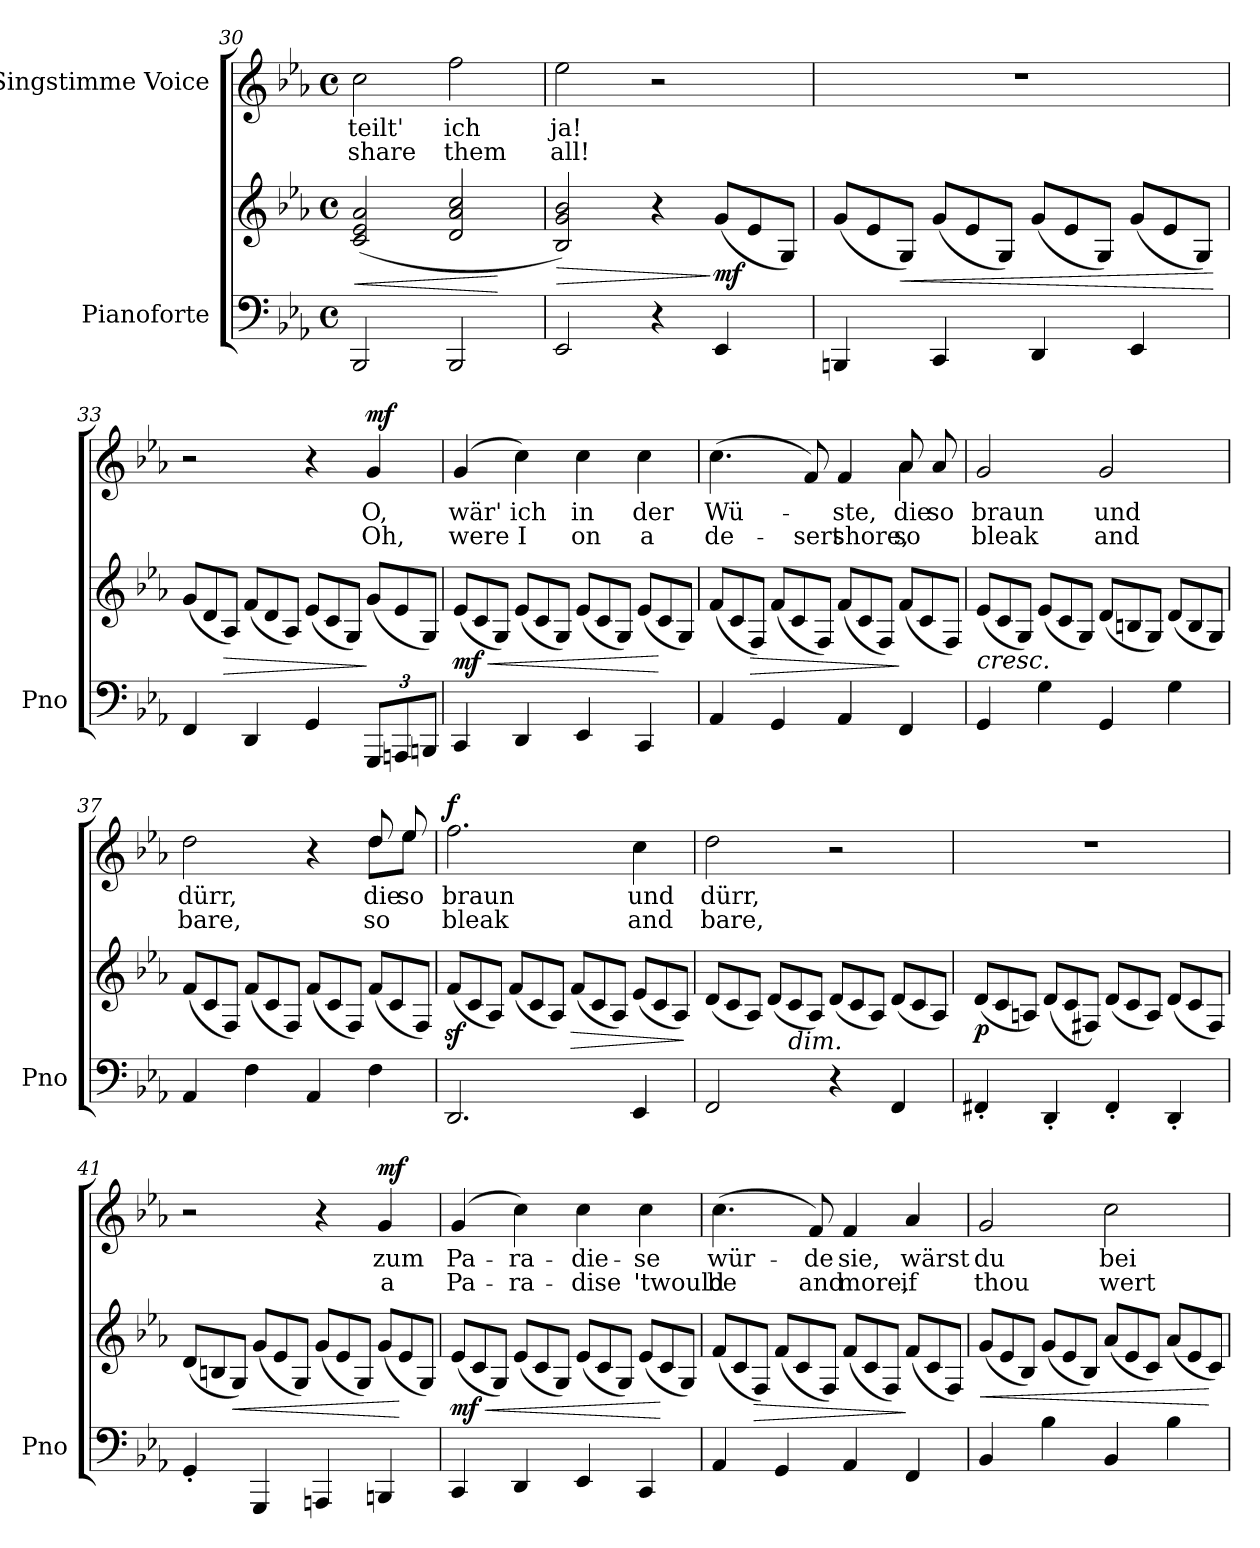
**kern	**kern	**dynam	**kern	**text	**text	**dynam
*part2	*part2	*part2	*part1	*part1	*part1	*part1
*staff3	*staff2	*staff2/3	*staff1	*staff1	*staff1	*staff1
*I"Pianoforte	*	*	*I"Singstimme Voice	*	*	*
*I'Pno	*	*	*	*	*	*
*clefF4	*clefG2	*	*clefG2	*	*	*
*k[b-e-a-]	*k[b-e-a-]	*	*k[b-e-a-]	*	*	*
*M4/4	*M4/4	*	*M4/4	*	*	*
*met(c)	*met(c)	*	*met(c)	*	*	*
=30	=30	=30	=30	=30	=30	=30
!	!	!LO:HP:b	!	!LO:LY:b	!LO:LY:b	!
2BBB-/	(<2c/ 2e-/ 2a-/	<	2cc\	teilt'	share	.
!	!	!	!	!LO:LY:b	!LO:LY:b	!
2BBB-/	2d/ 2a-/ 2cc/	.	2ff\	ich	them	.
.	.	[	.	.	.	.
=31	=31	=31	=31	=31	=31	=31
!	!	!LO:HP:b	!	!LO:LY:b	!LO:LY:b	!
2EE-/	2B-/ 2g/ 2b-/)	>	2ee-\	ja!	all!	.
4r	4r	.	2r	.	.	.
*	*Xtuplet	*	*	*	*	*
!	!	!LO:DY:n=1:b	!	!	!	!
4EE-/	(<12g/L	] mf	.	.	.	.
.	12e-/	.	.	.	.	.
.	12G/J)	.	.	.	.	.
=32	=32	=32	=32	=32	=32	=32
4BBBn/	(<12g/L	.	1r	.	.	.
.	12e-/	.	.	.	.	.
!	!	!LO:HP:b	!	!	!	!
.	12G/J)	<	.	.	.	.
4CC/	(<12g/L	.	.	.	.	.
.	12e-/	.	.	.	.	.
.	12G/J)	.	.	.	.	.
4DD/	(<12g/L	.	.	.	.	.
.	12e-/	.	.	.	.	.
.	12G/J)	.	.	.	.	.
4EE-/	(<12g/L	.	.	.	.	.
.	12e-/	.	.	.	.	.
.	12G/J)	.	.	.	.	.
.	.	[	.	.	.	.
=33	=33	=33	=33	=33	=33	=33
4FF/	(<12g/L	.	2r	.	.	.
.	12d/	.	.	.	.	.
!	!	!LO:HP:b	!	!	!	!
.	12A-/J)	>	.	.	.	.
4DD/	(<12f/L	.	.	.	.	.
.	12d/	.	.	.	.	.
.	12A-/J)	.	.	.	.	.
4GG/	(<12e-/L	.	4r	.	.	.
.	12c/	.	.	.	.	.
.	12G/J)	.	.	.	.	.
*Xbrackettup	*	*	*	*	*	*
!	!	!	!	!LO:LY:b	!LO:LY:b	!LO:DY:a
12GGG/L	(<12g/L	]	4g/	O,	Oh,	mf
12AAAn/	12e-/	.	.	.	.	.
12BBBn/J	12G/J)	.	.	.	.	.
!!LO:LB:g=z
=34	=34	=34	=34	=34	=34	=34
!	!	!LO:HP:b	!	!LO:LY:b	!LO:LY:b	!
!	!	!LO:DY:n=1:b	!	!	!	!
4CC/	(<12e-/L	< mf	(>4g/	wär'	were	.
.	12c/	.	.	.	.	.
.	12G/J)	.	.	.	.	.
!	!	!	!	!LO:LY:b	!LO:LY:b	!
4DD/	(<12e-/L	.	4cc\)	ich	I	.
.	12c/	.	.	.	.	.
.	12G/J)	.	.	.	.	.
!	!	!	!	!LO:LY:b	!LO:LY:b	!
4EE-/	(<12e-/L	.	4cc\	in	on	.
.	12c/	.	.	.	.	.
.	12G/J)	.	.	.	.	.
!	!	!	!	!LO:LY:b	!LO:LY:b	!
4CC/	(<12e-/L	.	4cc\	der	a	.
.	12c/	[	.	.	.	.
.	12G/J)	.	.	.	.	.
=35	=35	=35	=35	=35	=35	=35
!	!	!	!	!LO:LY:b	!LO:LY:b	!
*	*	*	*^	*	*	*
4AA-/	(<12f/L	.	(>4.cc\	2.ryy	Wü-	de-	.
.	12c/	.	.	.	.	.	.
!	!	!LO:HP:b	!	!	!	!	!
.	12F/J)	>	.	.	.	.	.
4GG/	(<12f/L	.	.	.	.	.	.
.	12c/	.	.	.	.	.	.
!	!	!	!	!	!	!LO:LY:b	!
.	.	.	8f/)	.	.	-sert	.
.	12F/J)	.	.	.	.	.	.
!	!	!	!	!	!LO:LY:b	!LO:LY:b	!
4AA-/	(<12f/L	.	4f/	.	-ste,	shore,	.
.	12c/	.	.	.	.	.	.
.	12F/J)	.	.	.	.	.	.
!	!	!	!	!	!LO:LY:b	!LO:LY:b	!
4FF/	(<12f/L	]	8a-/	4a-\	die	so	.
.	12c/	.	.	.	.	.	.
!	!	!	!	!	!LO:LY:b	!	!
.	.	.	8a-/	.	so	.	.
.	12F/J)	.	.	.	.	.	.
*	*	*	*v	*v	*	*	*
=36	=36	=36	=36	=36	=36	=36
!	!LO:TX:b:i:t=cresc.	!	!	!	!	!
!	!	!	!	!LO:LY:b	!LO:LY:b	!
4GG/	(<12e-/L	.	2g/	braun	bleak	.
.	12c/	.	.	.	.	.
.	12G/J)	.	.	.	.	.
4G\	(<12e-/L	.	.	.	.	.
.	12c/	.	.	.	.	.
.	12G/J)	.	.	.	.	.
!	!	!	!	!LO:LY:b	!LO:LY:b	!
4GG/	(<12d/L	.	2g/	und	and	.
.	12Bn/	.	.	.	.	.
.	12G/J)	.	.	.	.	.
4G\	(<12d/L	.	.	.	.	.
.	12B/	.	.	.	.	.
.	12G/J)	.	.	.	.	.
=37	=37	=37	=37	=37	=37	=37
*	*	*	*^	*	*	*
!	!	!	!	!	!LO:LY:b	!LO:LY:b	!
4AA-/	(<12f/L	.	2.ryy	2dd\	dürr,	bare,	.
.	12c/	.	.	.	.	.	.
.	12F/J)	.	.	.	.	.	.
4F\	(<12f/L	.	.	.	.	.	.
.	12c/	.	.	.	.	.	.
.	12F/J)	.	.	.	.	.	.
4AA-/	(<12f/L	.	.	4r	.	.	.
.	12c/	.	.	.	.	.	.
.	12F/J)	.	.	.	.	.	.
!	!	!	!	!	!LO:LY:b	!LO:LY:b	!
4F\	(<12f/L	.	8dd/	8dd\L	die	so	.
.	12c/	.	.	.	.	.	.
!	!	!	!	!	!LO:LY:b	!	!
.	.	.	8ee-/	8ee-\J	so	.	.
.	12F/J)	.	.	.	.	.	.
*	*	*	*v	*v	*	*	*
!!LO:PB:g=z
=38	=38	=38	=38	=38	=38	=38
!	!	!	!	!LO:LY:b	!LO:LY:b	!LO:DY:a
2.DD/	(<12fz</L	.	2.ff\	braun	bleak	f
.	12c/	.	.	.	.	.
.	12A-/J)	.	.	.	.	.
.	(<12f/L	.	.	.	.	.
.	12c/	.	.	.	.	.
.	12A-/J)	.	.	.	.	.
!	!	!LO:HP:b	!	!	!	!
.	(<12f/L	>	.	.	.	.
.	12c/	.	.	.	.	.
.	12A-/J)	.	.	.	.	.
!	!	!	!	!LO:LY:b	!LO:LY:b	!
4EE-/	(<12e-/L	.	4cc\	und	and	.
.	12c/	.	.	.	.	.
.	12A-/J)	.	.	.	.	.
.	.	]	.	.	.	.
=39	=39	=39	=39	=39	=39	=39
!	!	!	!	!LO:LY:b	!LO:LY:b	!
2FF/	(<12d/L	.	2dd\	dürr,	bare,	.
.	12c/	.	.	.	.	.
.	12A-/J)	.	.	.	.	.
.	(<12d/L	.	.	.	.	.
!	!LO:TX:b:i:t=dim.	!	!	!	!	!
.	12c/	.	.	.	.	.
.	12A-/J)	.	.	.	.	.
4r	(<12d/L	.	2r	.	.	.
.	12c/	.	.	.	.	.
.	12A-/J)	.	.	.	.	.
4FF/	(<12d/L	.	.	.	.	.
.	12c/	.	.	.	.	.
.	12A-/J)	.	.	.	.	.
=40	=40	=40	=40	=40	=40	=40
!	!	!LO:DY:b	!	!	!	!
4FF#X'/	(<12d/L	p	1r	.	.	.
.	12c/	.	.	.	.	.
.	12An/J)	.	.	.	.	.
4DD'/	(<12d/L	.	.	.	.	.
.	12c/	.	.	.	.	.
.	12F#X/J)	.	.	.	.	.
4FF#'/	(<12d/L	.	.	.	.	.
.	12c/	.	.	.	.	.
.	12A/J)	.	.	.	.	.
4DD'/	(<12d/L	.	.	.	.	.
.	12c/	.	.	.	.	.
.	12F#/J)	.	.	.	.	.
=41	=41	=41	=41	=41	=41	=41
4GG'/	(<12d/L	.	2r	.	.	.
.	12Bn/	.	.	.	.	.
!	!	!LO:HP:b	!	!	!	!
.	12G/J)	<	.	.	.	.
4GGG/	(<12g/L	.	.	.	.	.
.	12e-/	.	.	.	.	.
.	12G/J)	.	.	.	.	.
4AAAn/	(<12g/L	.	4r	.	.	.
.	12e-/	.	.	.	.	.
.	12G/J)	.	.	.	.	.
!	!	!	!	!LO:LY:b	!LO:LY:b	!LO:DY:a
4BBBn/	(<12g/L	.	4g/	zum	a	mf
.	12e-/	[	.	.	.	.
.	12G/J)	.	.	.	.	.
!!LO:LB:g=z
=42	=42	=42	=42	=42	=42	=42
!	!	!LO:HP:b	!	!LO:LY:b	!LO:LY:b	!
!	!	!LO:DY:n=1:b	!	!	!	!
4CC/	(<12e-/L	< mf	(>4g/	Pa-	Pa-	.
.	12c/	.	.	.	.	.
.	12G/J)	.	.	.	.	.
!	!	!	!	!LO:LY:b	!LO:LY:b	!
4DD/	(<12e-/L	.	4cc\)	-ra-	-ra-	.
.	12c/	.	.	.	.	.
.	12G/J)	.	.	.	.	.
!	!	!	!	!LO:LY:b	!LO:LY:b	!
4EE-/	(<12e-/L	.	4cc\	-die-	-dise	.
.	12c/	.	.	.	.	.
.	12G/J)	.	.	.	.	.
!	!	!	!	!LO:LY:b	!LO:LY:b	!
4CC/	(<12e-/L	.	4cc\	-se	'twould	.
.	12c/	[	.	.	.	.
.	12G/J)	.	.	.	.	.
=43	=43	=43	=43	=43	=43	=43
!	!	!	!	!LO:LY:b	!LO:LY:b	!
4AA-/	(<12f/L	.	(>4.cc\	wür-	be	.
.	12c/	.	.	.	.	.
!	!	!LO:HP:b	!	!	!	!
.	12F/J)	>	.	.	.	.
4GG/	(<12f/L	.	.	.	.	.
.	12c/	.	.	.	.	.
!	!	!	!	!LO:LY:b	!LO:LY:b	!
.	.	.	8f/)	-de	and	.
.	12F/J)	.	.	.	.	.
!	!	!	!	!LO:LY:b	!LO:LY:b	!
4AA-/	(<12f/L	.	4f/	sie,	more,	.
.	12c/	.	.	.	.	.
.	12F/J)	.	.	.	.	.
!	!	!	!	!LO:LY:b	!LO:LY:b	!
4FF/	(<12f/L	]	4a-/	wärst	if	.
.	12c/	.	.	.	.	.
.	12F/J)	.	.	.	.	.
=44	=44	=44	=44	=44	=44	=44
!	!	!LO:HP:b	!	!LO:LY:b	!LO:LY:b	!
4BB-/	(<12g/L	<	2g/	du	thou	.
.	12e-/	.	.	.	.	.
.	12B-/J)	.	.	.	.	.
4B-\	(<12g/L	.	.	.	.	.
.	12e-/	.	.	.	.	.
.	12B-/J)	.	.	.	.	.
!	!	!	!	!LO:LY:b	!LO:LY:b	!
4BB-/	(<12a-/L	.	2cc\	bei	wert	.
.	12e-/	.	.	.	.	.
.	12c/J)	.	.	.	.	.
4B-\	(<12a-/L	.	.	.	.	.
.	12e-/	.	.	.	.	.
.	12c/J)	[	.	.	.	.
=	=	=	=	=	=	=
*-	*-	*-	*-	*-	*-	*-
